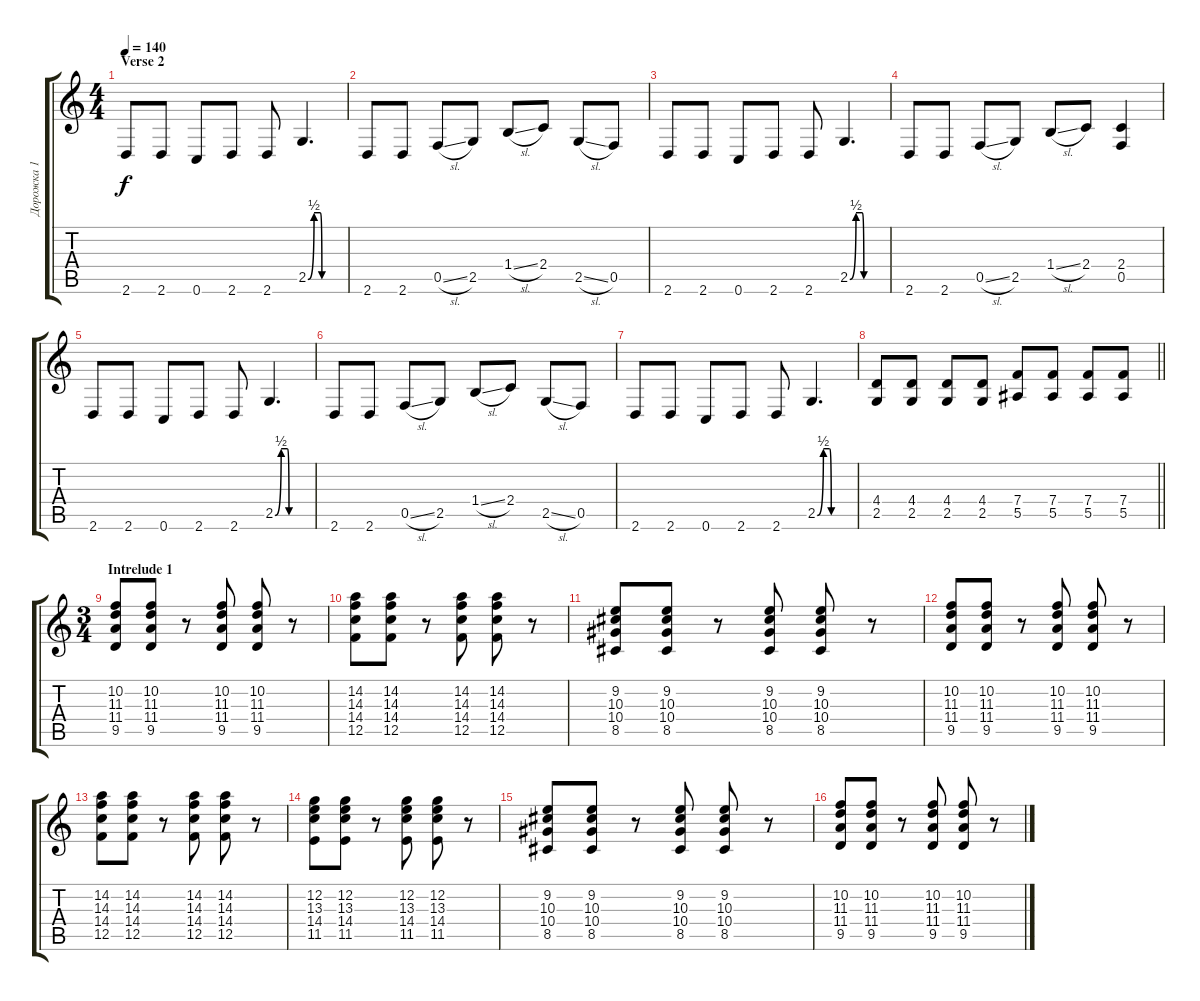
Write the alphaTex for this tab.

\track ("Дорожка 1" "Дорожка 1") {instrument distortionguitar}
\staff {score tabs}
\tuning (C4 G3 Eb3 Bb2 F2 C2) {hide}
\ts (4 4)
\section ("" "Verse 2")
\tempo 140
\clef g2
\ks c
2.6.8{dy f} 2.6.8 0.6.8 2.6.8 2.6.8 2.5{be (custom 0 0 10 2 20 2 23 0 30 0 60 0)}.4{d} |
2.6.8 2.6.8 0.5{sl}.8 2.5.8 1.4{sl}.8 2.4.8 2.5{sl}.8 0.5.8 |
2.6.8 2.6.8 0.6.8 2.6.8 2.6.8 2.5{be (custom 0 0 10 2 20 2 23 0 30 0 60 0)}.4{d} |
2.6.8 2.6.8 0.5{sl}.8 2.5.8 1.4{sl}.8 2.4.8 (2.4 0.5).4 |
2.6.8 2.6.8 0.6.8 2.6.8 2.6.8 2.5{be (custom 0 0 10 2 20 2 23 0 30 0 60 0)}.4{d} |
2.6.8 2.6.8 0.5{sl}.8 2.5.8 1.4{sl}.8 2.4.8 2.5{sl}.8 0.5.8 |
2.6.8 2.6.8 0.6.8 2.6.8 2.6.8 2.5{be (custom 0 0 10 2 20 2 23 0 30 0 60 0)}.4{d} |
\barLineRight lightlight
(4.4 2.5).8 (4.4 2.5).8 (4.4 2.5).8 (4.4 2.5).8 (7.4 5.5).8 (7.4 5.5).8 (7.4 5.5).8 (7.4 5.5).8 |
\ts (3 4)
\section ("" "Intrelude 1")
(10.2 11.3 11.4 9.5).8 (10.2 11.3 11.4 9.5).8 r.8 (10.2 11.3 11.4 9.5).8 (10.2 11.3 11.4 9.5).8 r.8 |
(14.2 14.3 14.4 12.5).8 (14.2 14.3 14.4 12.5).8 r.8 (14.2 14.3 14.4 12.5).8 (14.2 14.3 14.4 12.5).8 r.8 |
(9.2 10.3 10.4 8.5).8 (9.2 10.3 10.4 8.5).8 r.8 (9.2 10.3 10.4 8.5).8 (9.2 10.3 10.4 8.5).8 r.8 |
(10.2 11.3 11.4 9.5).8 (10.2 11.3 11.4 9.5).8 r.8 (10.2 11.3 11.4 9.5).8 (10.2 11.3 11.4 9.5).8 r.8 |
(14.2 14.3 14.4 12.5).8 (14.2 14.3 14.4 12.5).8 r.8 (14.2 14.3 14.4 12.5).8 (14.2 14.3 14.4 12.5).8 r.8 |
(12.2 13.3 14.4 11.5).8 (12.2 13.3 14.4 11.5).8 r.8 (12.2 13.3 14.4 11.5).8 (12.2 13.3 14.4 11.5).8 r.8 |
(9.2 10.3 10.4 8.5).8 (9.2 10.3 10.4 8.5).8 r.8 (9.2 10.3 10.4 8.5).8 (9.2 10.3 10.4 8.5).8 r.8 |
(10.2 11.3 11.4 9.5).8 (10.2 11.3 11.4 9.5).8 r.8 (10.2 11.3 11.4 9.5).8 (10.2 11.3 11.4 9.5).8 r.8
